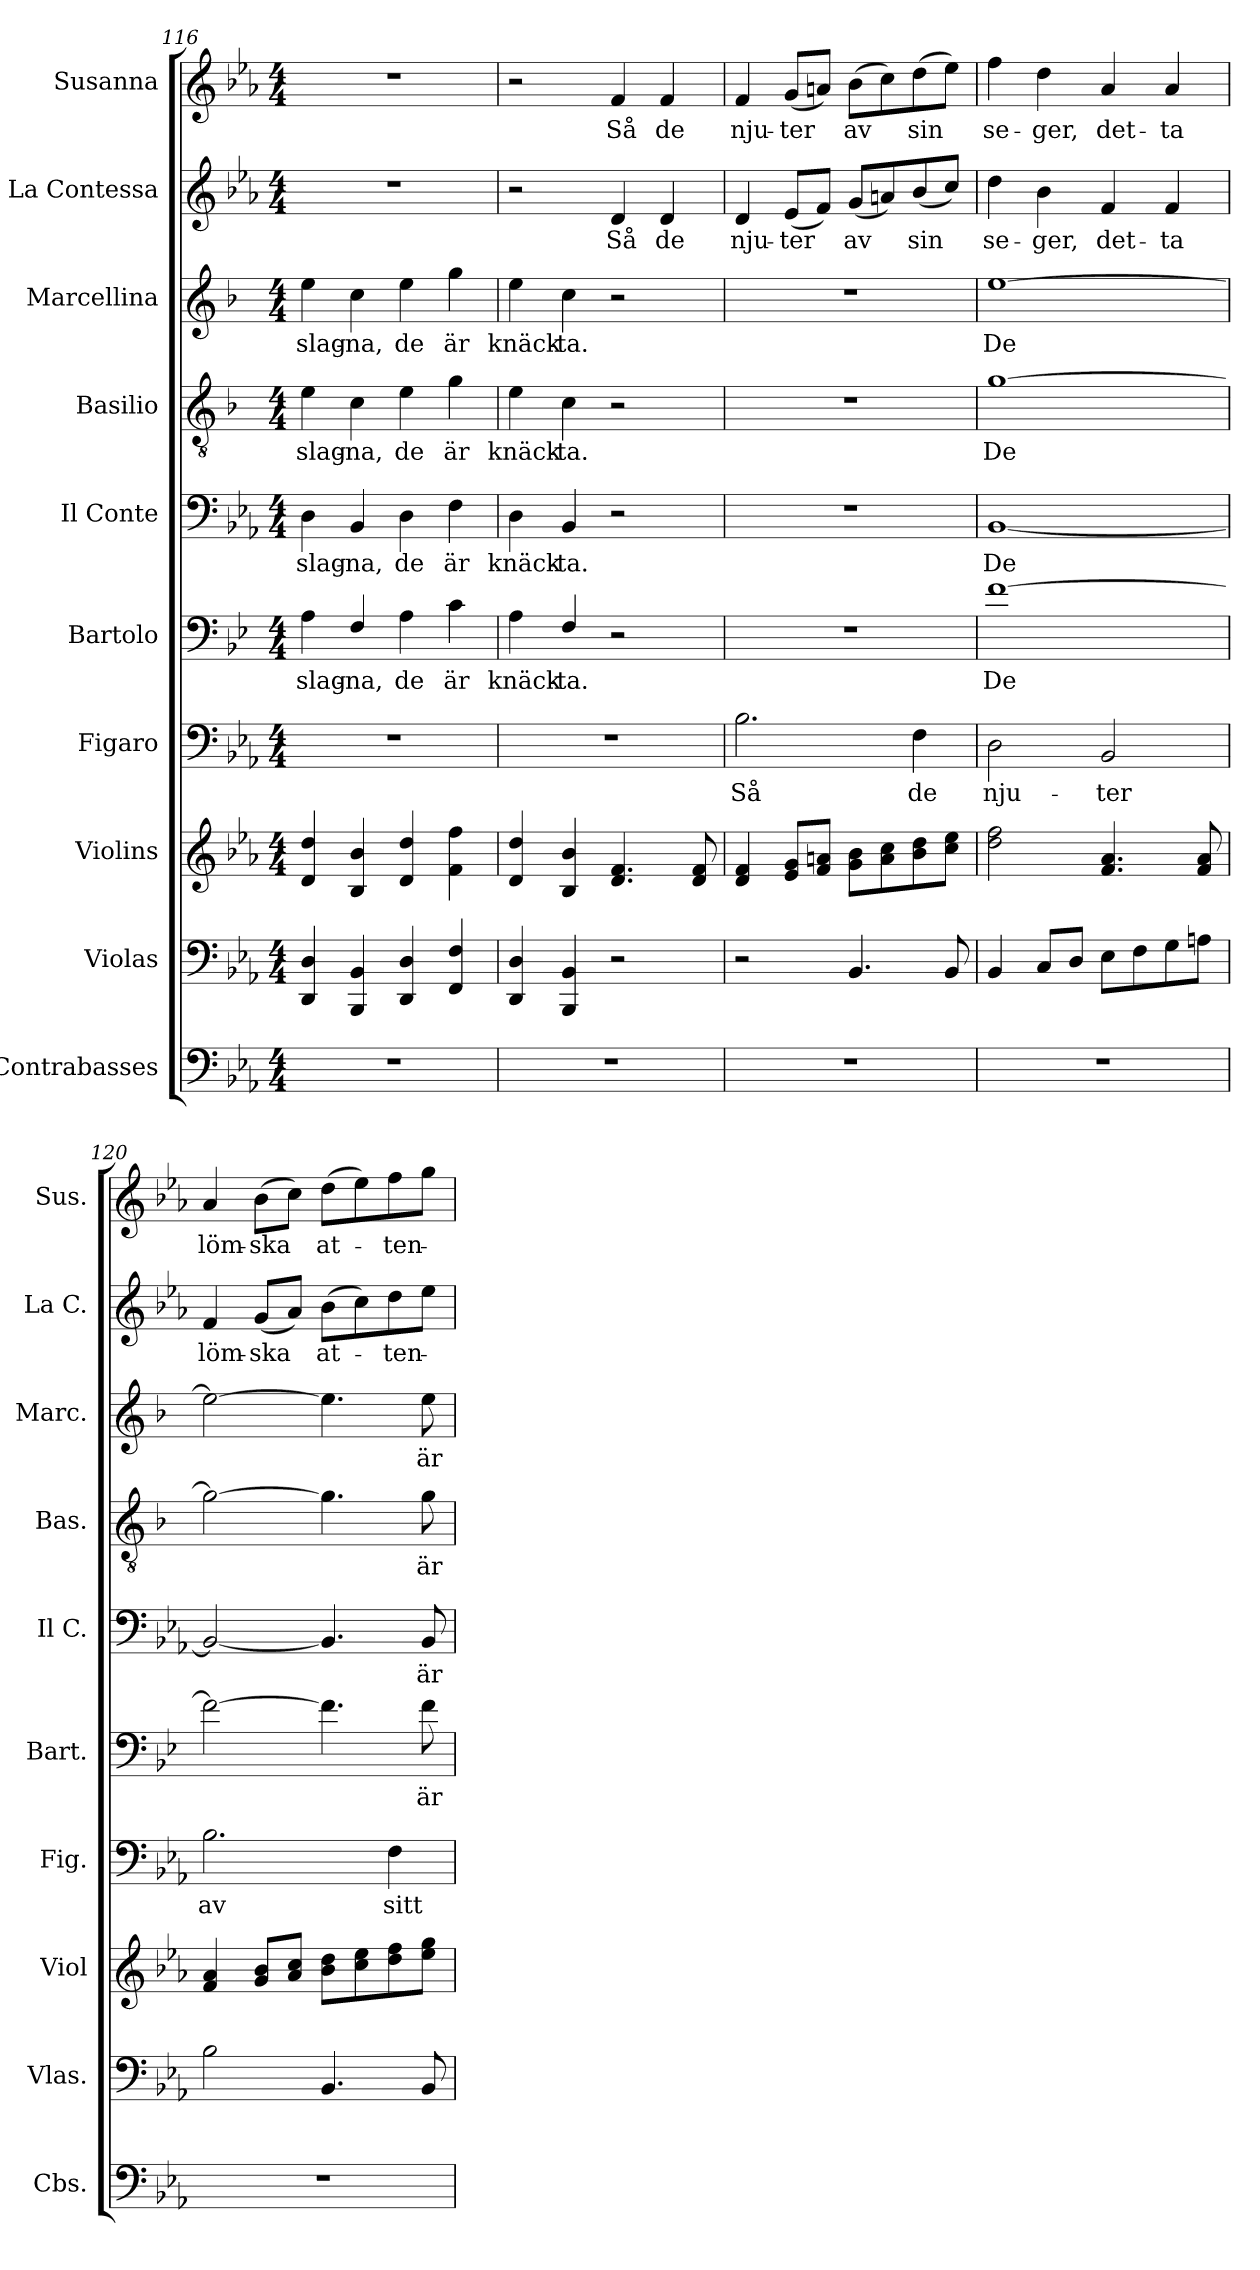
**kern	**kern	**kern	**kern	**text	**kern	**text	**kern	**text	**kern	**text	**kern	**text	**kern	**text	**kern	**text
*part10	*part9	*part8	*part7	*part7	*part6	*part6	*part5	*part5	*part4	*part4	*part3	*part3	*part2	*part2	*part1	*part1
*staff10	*staff9	*staff8	*staff7	*staff7	*staff6	*staff6	*staff5	*staff5	*staff4	*staff4	*staff3	*staff3	*staff2	*staff2	*staff1	*staff1
*I"Contrabasses	*I"Violas	*I"Violins	*I"Figaro	*	*I"Bartolo	*	*I"Il Conte	*	*I"Basilio	*	*I"Marcellina	*	*I"La Contessa	*	*I"Susanna	*
*I'Cbs.	*I'Vlas.	*I'Viol	*I'Fig.	*	*I'Bart.	*	*I'Il C.	*	*I'Bas.	*	*I'Marc.	*	*I'La C.	*	*I'Sus.	*
*clefF4	*clefF4	*clefG2	*clefF4	*	*clefF4	*	*clefF4	*	*clefGv2	*	*clefG2	*	*clefG2	*	*clefG2	*
*ITrd7c12	*	*	*	*	*ITrd4c7	*	*	*	*ITrd1c2	*	*ITrd1c2	*	*	*	*	*
*k[b-e-a-]	*k[b-e-a-]	*k[b-e-a-]	*k[b-e-a-]	*	*k[b-e-a-]	*	*k[b-e-a-]	*	*k[b-e-a-]	*	*k[b-e-a-]	*	*k[b-e-a-]	*	*k[b-e-a-]	*
*M4/4	*M4/4	*M4/4	*M4/4	*	*M4/4	*	*M4/4	*	*M4/4	*	*M4/4	*	*M4/4	*	*M4/4	*
=116	=116	=116	=116	=116	=116	=116	=116	=116	=116	=116	=116	=116	=116	=116	=116	=116
!	!	!	!	!	!	!LO:LY:b	!	!LO:LY:b	!	!LO:LY:b	!	!LO:LY:b	!	!	!	!
1r	4DD/ 4D/	4d/ 4dd/	1r	.	4D\	slag-	4D\	slag-	4d\	slag-	4dd\	slag-	1r	.	1r	.
!	!	!	!	!	!	!LO:LY:b	!	!LO:LY:b	!	!LO:LY:b	!	!LO:LY:b	!	!	!	!
.	4BBB-/ 4BB-/	4B-/ 4b-/	.	.	4BB-/	-na,	4BB-/	-na,	4B-\	-na,	4b-\	-na,	.	.	.	.
!	!	!	!	!	!	!LO:LY:b	!	!LO:LY:b	!	!LO:LY:b	!	!LO:LY:b	!	!	!	!
.	4DD/ 4D/	4d/ 4dd/	.	.	4D\	de	4D\	de	4d\	de	4dd\	de	.	.	.	.
!	!	!	!	!	!	!LO:LY:b	!	!LO:LY:b	!	!LO:LY:b	!	!LO:LY:b	!	!	!	!
.	4FF/ 4F/	4f\ 4ff\	.	.	4F\	är	4F\	är	4f\	är	4ff\	är	.	.	.	.
!!LO:PB:g=z
=117	=117	=117	=117	=117	=117	=117	=117	=117	=117	=117	=117	=117	=117	=117	=117	=117
!	!	!	!	!	!	!LO:LY:b	!	!LO:LY:b	!	!LO:LY:b	!	!LO:LY:b	!	!	!	!
1r	4DD/ 4D/	4d/ 4dd/	1r	.	4D\	knäck-	4D\	knäck-	4d\	knäck-	4dd\	knäck-	2r	.	2r	.
!	!	!	!	!	!	!LO:LY:b	!	!LO:LY:b	!	!LO:LY:b	!	!LO:LY:b	!	!	!	!
.	4BBB-/ 4BB-/	4B-/ 4b-/	.	.	4BB-/	-ta.	4BB-/	-ta.	4B-\	-ta.	4b-\	-ta.	.	.	.	.
!	!	!	!	!	!	!	!	!	!	!	!	!	!	!LO:LY:b	!	!LO:LY:b
.	2r	4.d/ 4.f/	.	.	2r	.	2r	.	2r	.	2r	.	4d/	Så	4f/	Så
!	!	!	!	!	!	!	!	!	!	!	!	!	!	!LO:LY:b	!	!LO:LY:b
.	.	.	.	.	.	.	.	.	.	.	.	.	4d/	de	4f/	de
.	.	8d/ 8f/	.	.	.	.	.	.	.	.	.	.	.	.	.	.
=118	=118	=118	=118	=118	=118	=118	=118	=118	=118	=118	=118	=118	=118	=118	=118	=118
!	!	!	!	!LO:LY:b	!	!	!	!	!	!	!	!	!	!LO:LY:b	!	!LO:LY:b
1r	2r	4d/ 4f/	2.B-\	Så	1r	.	1r	.	1r	.	1r	.	4d/	nju-	4f/	nju-
!	!	!	!	!	!	!	!	!	!	!	!	!	!	!LO:LY:b	!	!LO:LY:b
.	.	8e-/ 8g/L	.	.	.	.	.	.	.	.	.	.	(<8e-/L	-ter	(<8g/L	-ter
.	.	8f/ 8an/J	.	.	.	.	.	.	.	.	.	.	8f/J)	.	8an/J)	.
!	!	!	!	!	!	!	!	!	!	!	!	!	!	!LO:LY:b	!	!LO:LY:b
.	4.BB-/	8g\ 8b-\L	.	.	.	.	.	.	.	.	.	.	(<8g/L	av	(>8b-\L	av
.	.	8a\ 8cc\	.	.	.	.	.	.	.	.	.	.	8an/)	.	8cc\)	.
!	!	!	!	!LO:LY:b	!	!	!	!	!	!	!	!	!	!LO:LY:b	!	!LO:LY:b
.	.	8b-\ 8dd\	4F\	de	.	.	.	.	.	.	.	.	(<8b-/	sin	(>8dd\	sin
.	8BB-/	8cc\ 8ee-\J	.	.	.	.	.	.	.	.	.	.	8cc/J)	.	8ee-\J)	.
=119	=119	=119	=119	=119	=119	=119	=119	=119	=119	=119	=119	=119	=119	=119	=119	=119
!	!	!	!	!LO:LY:b	!	!LO:LY:b	!	!LO:LY:b	!	!LO:LY:b	!	!LO:LY:b	!	!LO:LY:b	!	!LO:LY:b
1r	4BB-/	2dd\ 2ff\	2D\	nju-	[1B-	De	[1BB-	De	[1f	De	[1dd	De	4dd\	se-	4ff\	se-
!	!	!	!	!	!	!	!	!	!	!	!	!	!	!LO:LY:b	!	!LO:LY:b
.	8C/L	.	.	.	.	.	.	.	.	.	.	.	4b-\	-ger,	4dd\	-ger,
.	8D/J	.	.	.	.	.	.	.	.	.	.	.	.	.	.	.
!	!	!	!	!LO:LY:b	!	!	!	!	!	!	!	!	!	!LO:LY:b	!	!LO:LY:b
.	8E-\L	4.f/ 4.a-/	2BB-/	-ter	.	.	.	.	.	.	.	.	4f/	det-	4a-/	det-
.	8F\	.	.	.	.	.	.	.	.	.	.	.	.	.	.	.
!	!	!	!	!	!	!	!	!	!	!	!	!	!	!LO:LY:b	!	!LO:LY:b
.	8G\	.	.	.	.	.	.	.	.	.	.	.	4f/	-ta	4a-/	-ta
.	8An\J	8f/ 8a-/	.	.	.	.	.	.	.	.	.	.	.	.	.	.
=120	=120	=120	=120	=120	=120	=120	=120	=120	=120	=120	=120	=120	=120	=120	=120	=120
!	!	!	!	!LO:LY:b	!	!	!	!	!	!	!	!	!	!LO:LY:b	!	!LO:LY:b
1r	2B-\	4f/ 4a-/	2.B-\	av	2B-\_	.	2BB-/_	.	2f\_	.	2dd\_	.	4f/	löm-	4a-/	löm-
!	!	!	!	!	!	!	!	!	!	!	!	!	!	!LO:LY:b	!	!LO:LY:b
.	.	8g/ 8b-/L	.	.	.	.	.	.	.	.	.	.	(<8g/L	-ska	(>8b-\L	-ska
.	.	8a-/ 8cc/J	.	.	.	.	.	.	.	.	.	.	8a-/J)	.	8cc\J)	.
!	!	!	!	!	!	!	!	!	!	!	!	!	!	!LO:LY:b	!	!LO:LY:b
.	4.BB-/	8b-\ 8dd\L	.	.	4.B-\]	.	4.BB-/]	.	4.f\]	.	4.dd\]	.	(>8b-\L	at-	(>8dd\L	at-
.	.	8cc\ 8ee-\	.	.	.	.	.	.	.	.	.	.	8cc\)	.	8ee-\)	.
!	!	!	!	!LO:LY:b	!	!	!	!	!	!	!	!	!	!LO:LY:b	!	!LO:LY:b
.	.	8dd\ 8ff\	4F\	sitt	.	.	.	.	.	.	.	.	8dd\	-ten-	8ff\	-ten-
!	!	!	!	!	!	!LO:LY:b	!	!LO:LY:b	!	!LO:LY:b	!	!LO:LY:b	!	!	!	!
.	8BB-/	8ee-\ 8gg\J	.	.	8B-\	är	8BB-/	är	8f\	är	8dd\	är	8ee-\J	.	8gg\J	.
=	=	=	=	=	=	=	=	=	=	=	=	=	=	=	=	=
*-	*-	*-	*-	*-	*-	*-	*-	*-	*-	*-	*-	*-	*-	*-	*-	*-
